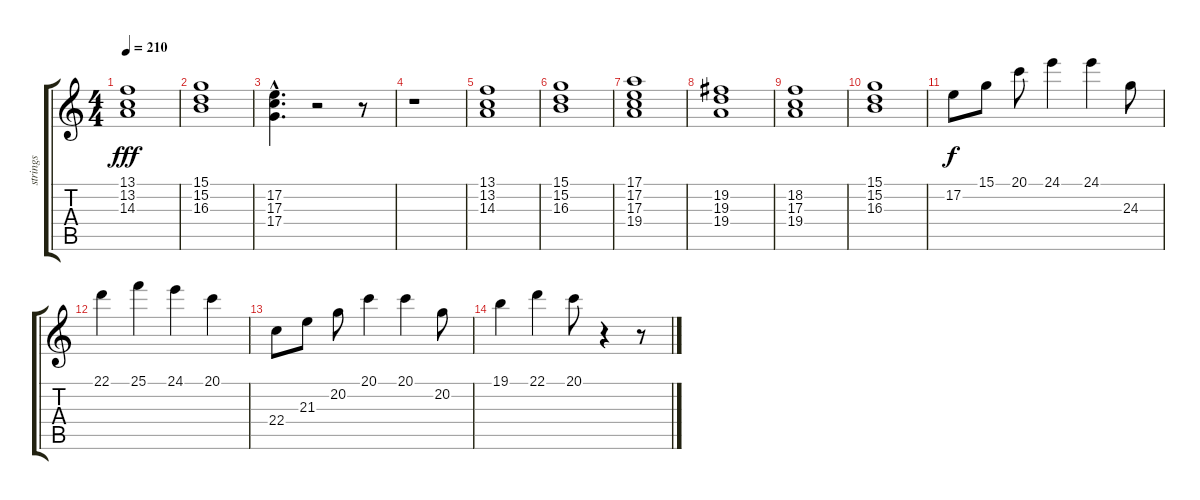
\track ("strings             " "strings   ") {instrument stringensemble1}
\staff {score tabs}
\tuning (E4 B3 G3 D3 A2 E2) {hide}
\ts (4 4)
\tempo 210
\clef g2
\ks c
(13.1 13.2 14.3).1{dy fff} |
(15.1 15.2 16.3).1 |
(17.2{hac} 17.3{hac} 17.4{hac}).4{d} r.2 r.8 |
r.1 |
(13.1 13.2 14.3).1 |
(15.1 15.2 16.3).1 |
(17.1 17.2 17.3 19.4).1 |
(19.2 19.3 19.4).1 |
(18.2 17.3 19.4).1 |
(15.1 15.2 16.3).1 |
17.2.8{dy f} 15.1.8 20.1.8 24.1.4 24.1.4 24.3.8 |
22.1.4 25.1.4 24.1.4 20.1.4 |
22.4.8 21.3.8 20.2.8 20.1.4 20.1.4 20.2.8 |
19.1.4 22.1.4 20.1.8 r.4 r.8
